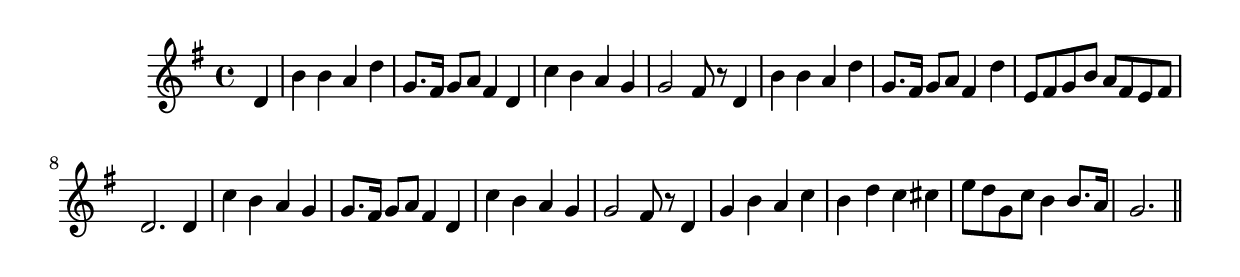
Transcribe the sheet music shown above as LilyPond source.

\version "2.14.0"
%{\header {
  title = "Adelphi School Song"
  composer = "anonymous"
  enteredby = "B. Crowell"
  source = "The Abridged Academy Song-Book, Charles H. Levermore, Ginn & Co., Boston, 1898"
}%}
\score{{\key g \major
\time 4/4
%{\tempo 4=130
%}\clef treble
\relative c' {
  \partial 4
  d4 |
  b'4 b a d | g,8. fis16 g8 a fis4 d | c' b a g |
  g2 fis8 r d4 | b' b a d | g,8. fis16 g8 a fis4 d' |  e,8 fis g b a fis e fis | 
  d2. d4 | c'4 b a g | g8. fis16 g8 a fis4 d | c' b a g |
  g2 fis8 r d4 | g4 b a c | b d c cis | e8 d g, c b4 b8. a16 | g2.
  \bar "||"
}

}}